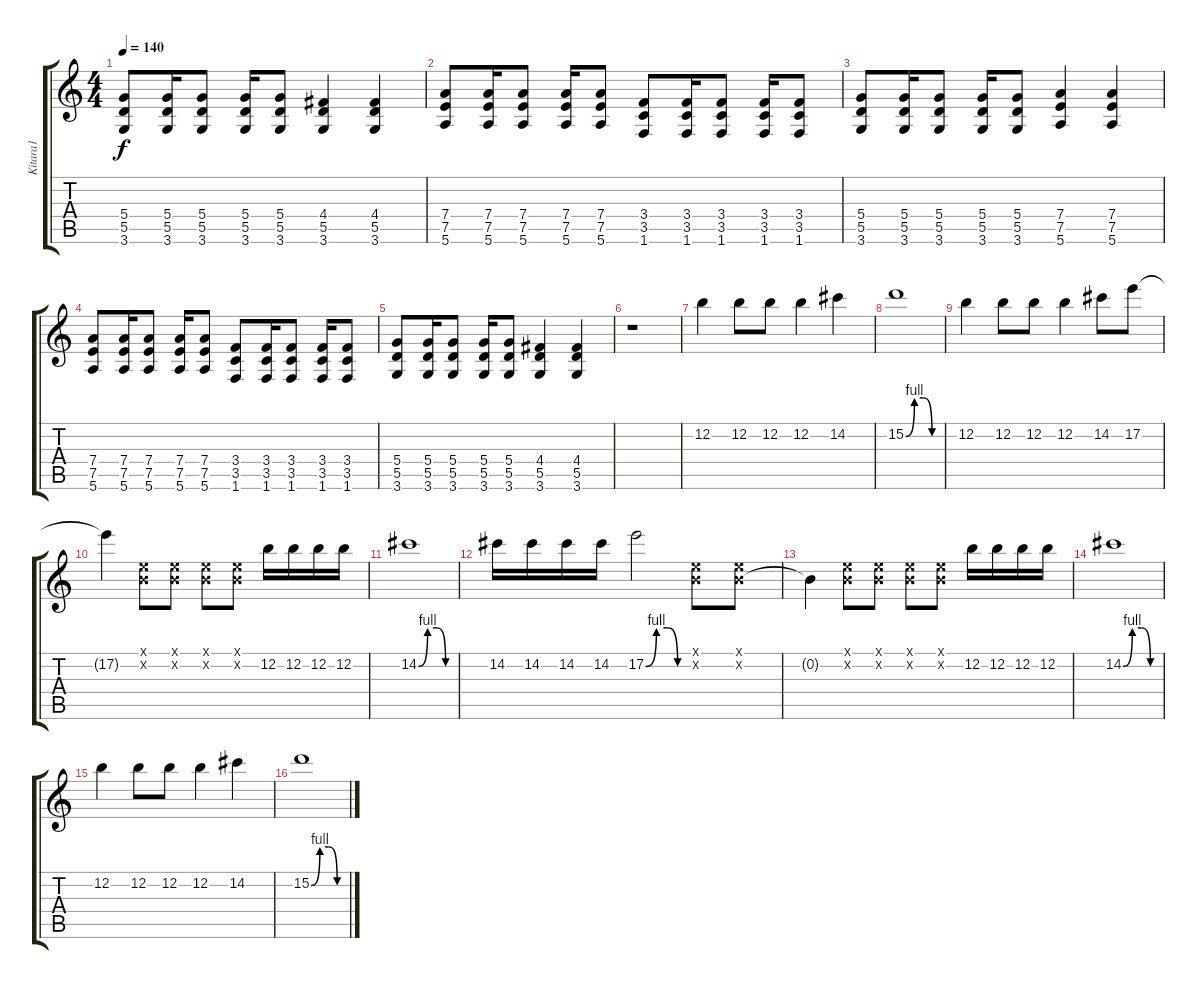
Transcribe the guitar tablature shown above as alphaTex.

\track ("Kitara1" "Kitara1") {instrument acousticguitarnylon}
\staff {score tabs}
\tuning (E4 B3 G3 D3 A2 E2) {hide}
\ts (4 4)
\tempo 140
\clef g2
\ks c
(5.4 5.5 3.6).8{dy f} (5.4 5.5 3.6).16 (5.4 5.5 3.6).8 (5.4 5.5 3.6).16 (5.4 5.5 3.6).8 (4.4 5.5 3.6).4 (4.4 5.5 3.6).4 |
(7.4 7.5 5.6).8 (7.4 7.5 5.6).16 (7.4 7.5 5.6).8 (7.4 7.5 5.6).16 (7.4 7.5 5.6).8 (3.4 3.5 1.6).8 (3.4 3.5 1.6).16 (3.4 3.5 1.6).8 (3.4 3.5 1.6).16 (3.4 3.5 1.6).8 |
(5.4 5.5 3.6).8 (5.4 5.5 3.6).16 (5.4 5.5 3.6).8 (5.4 5.5 3.6).16 (5.4 5.5 3.6).8 (7.4 7.5 5.6).4 (7.4 7.5 5.6).4 |
(7.4 7.5 5.6).8 (7.4 7.5 5.6).16 (7.4 7.5 5.6).8 (7.4 7.5 5.6).16 (7.4 7.5 5.6).8 (3.4 3.5 1.6).8 (3.4 3.5 1.6).16 (3.4 3.5 1.6).8 (3.4 3.5 1.6).16 (3.4 3.5 1.6).8 |
(5.4 5.5 3.6).8 (5.4 5.5 3.6).16 (5.4 5.5 3.6).8 (5.4 5.5 3.6).16 (5.4 5.5 3.6).8 (4.4 5.5 3.6).4 (4.4 5.5 3.6).4 |
r.1 |
12.2.4 12.2.8 12.2.8 12.2.4 14.2.4 |
15.2{be (custom 0 0 15 4 30 4 45 0 60 0)}.1 |
12.2.4 12.2.8 12.2.8 12.2.4 14.2.8 17.2.8 |
17.2{t}.4 (0.1{x} 0.2{x}).8 (0.1{x} 0.2{x}).8 (0.1{x} 0.2{x}).8 (0.1{x} 0.2{x}).8 12.2.16 12.2.16 12.2.16 12.2.16 |
14.2{be (custom 0 0 15 4 30 4 45 0 60 0)}.1 |
14.2.16 14.2.16 14.2.16 14.2.16 17.2{be (custom 0 0 15 4 30 4 45 0 60 0)}.2 (0.1{x} 0.2{x}).8 (0.1{x} 0.2{x}).8 |
0.2{t}.4 (0.1{x} 0.2{x}).8 (0.1{x} 0.2{x}).8 (0.1{x} 0.2{x}).8 (0.1{x} 0.2{x}).8 12.2.16 12.2.16 12.2.16 12.2.16 |
14.2{be (custom 0 0 15 4 30 4 45 0 60 0)}.1 |
12.2.4 12.2.8 12.2.8 12.2.4 14.2.4 |
15.2{be (custom 0 0 15 4 30 4 45 0 60 0)}.1
